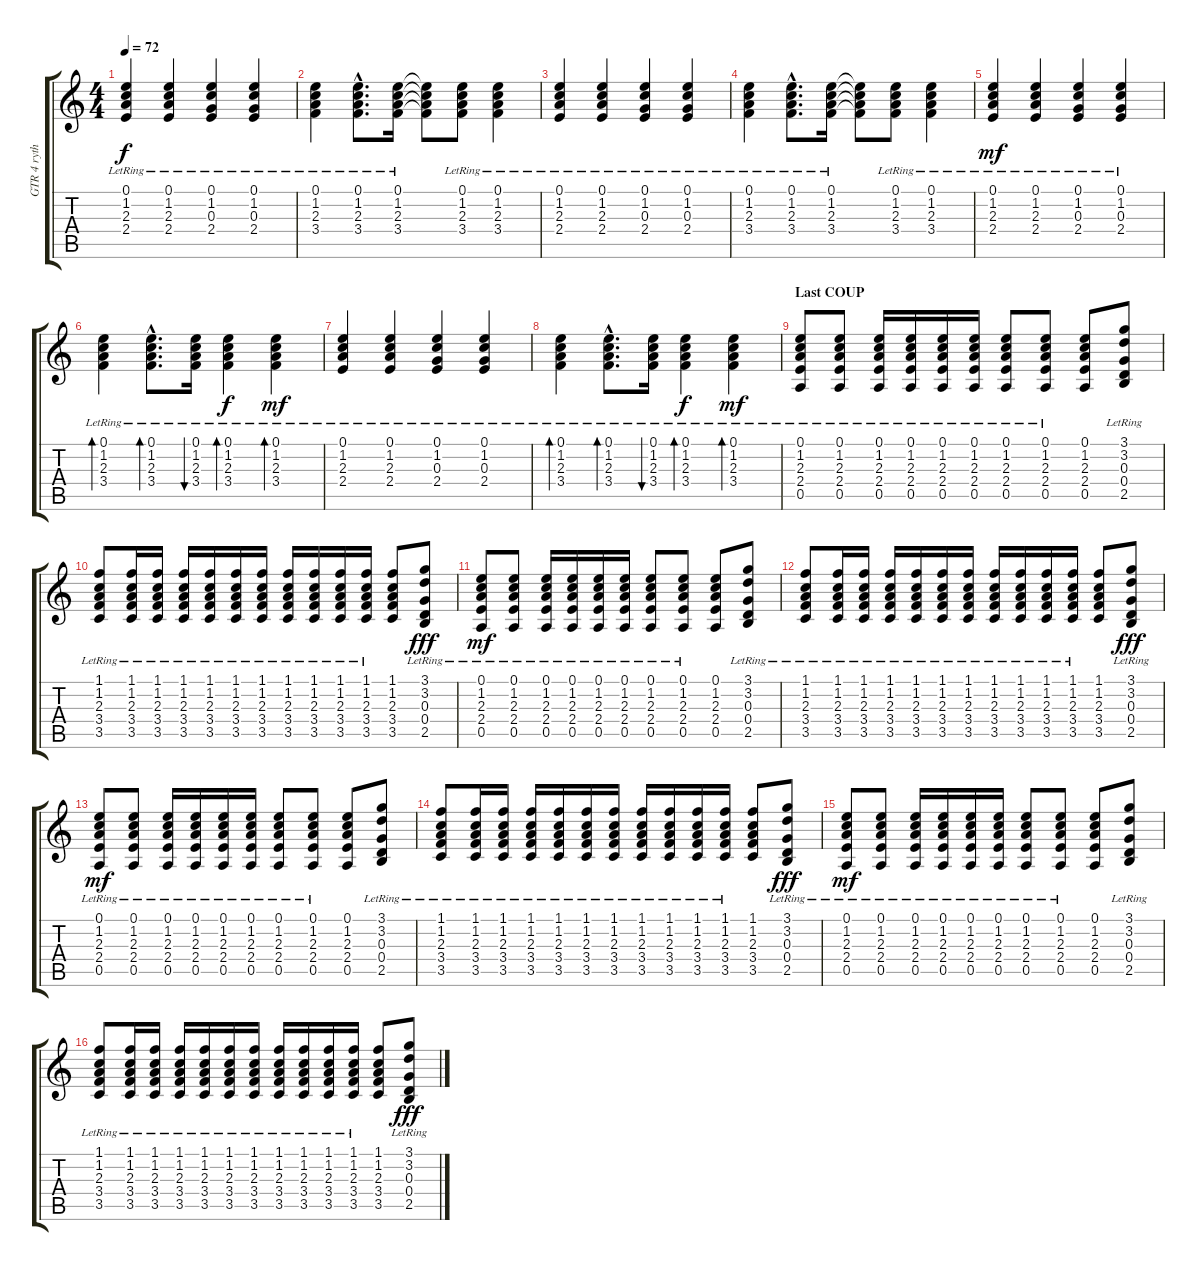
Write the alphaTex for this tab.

\track ("GTR 4 rythm acoust." "GTR 4 ryth") {instrument acousticguitarsteel}
\staff {score tabs}
\tuning (E4 B3 G3 D3 A2 E2) {hide}
\ts (4 4)
\tempo 72
\clef g2
\ks c
(0.1{lr} 1.2{lr} 2.3{lr} 2.4{lr}).4{dy f} (0.1{lr} 1.2{lr} 2.3{lr} 2.4{lr}).4 (0.1{lr} 1.2{lr} 0.3{lr} 2.4{lr}).4 (0.1{lr} 1.2{lr} 0.3{lr} 2.4{lr}).4 |
(0.1{lr} 1.2{lr} 2.3{lr} 3.4{lr}).4 (0.1{hac lr} 1.2{hac lr} 2.3{hac lr} 3.4{hac lr}).8{d} (0.1{lr} 1.2{lr} 2.3{lr} 3.4{lr}).16 (0.1{t} 1.2{t} 2.3{t} 3.4{t}).8 (0.1{lr} 1.2{lr} 2.3{lr} 3.4{lr}).8 (0.1{lr} 1.2{lr} 2.3{lr} 3.4{lr}).4 |
(0.1{lr} 1.2{lr} 2.3{lr} 2.4{lr}).4 (0.1{lr} 1.2{lr} 2.3{lr} 2.4{lr}).4 (0.1{lr} 1.2{lr} 0.3{lr} 2.4{lr}).4 (0.1{lr} 1.2{lr} 0.3{lr} 2.4{lr}).4 |
(0.1{lr} 1.2{lr} 2.3{lr} 3.4{lr}).4 (0.1{hac lr} 1.2{hac lr} 2.3{hac lr} 3.4{hac lr}).8{d} (0.1{lr} 1.2{lr} 2.3{lr} 3.4{lr}).16 (0.1{t} 1.2{t} 2.3{t} 3.4{t}).8 (0.1{lr} 1.2{lr} 2.3{lr} 3.4{lr}).8 (0.1{lr} 1.2{lr} 2.3{lr} 3.4{lr}).4 |
(0.1{lr} 1.2{lr} 2.3{lr} 2.4{lr}).4{dy mf} (0.1{lr} 1.2{lr} 2.3{lr} 2.4{lr}).4 (0.1{lr} 1.2{lr} 0.3{lr} 2.4{lr}).4 (0.1{lr} 1.2{lr} 0.3{lr} 2.4{lr}).4 |
(0.1{lr} 1.2{lr} 2.3{lr} 3.4{lr}).4{bd 120} (0.1{hac lr} 1.2{hac lr} 2.3{hac lr} 3.4{hac lr}).8{d bd 120} (0.1{lr} 1.2{lr} 2.3{lr} 3.4{lr}).16{bu 120} (0.1{lr} 1.2{lr} 2.3{lr} 3.4{lr}).4{bd 120 dy f} (0.1{lr} 1.2{lr} 2.3{lr} 3.4{lr}).4{bd 120 dy mf} |
(0.1{lr} 1.2{lr} 2.3{lr} 2.4{lr}).4 (0.1{lr} 1.2{lr} 2.3{lr} 2.4{lr}).4 (0.1{lr} 1.2{lr} 0.3{lr} 2.4{lr}).4 (0.1{lr} 1.2{lr} 0.3{lr} 2.4{lr}).4 |
(0.1{lr} 1.2{lr} 2.3{lr} 3.4{lr}).4{bd 120} (0.1{hac lr} 1.2{hac lr} 2.3{hac lr} 3.4{hac lr}).8{d bd 120} (0.1{lr} 1.2{lr} 2.3{lr} 3.4{lr}).16{bu 120} (0.1{lr} 1.2{lr} 2.3{lr} 3.4{lr}).4{bd 120 dy f} (0.1{lr} 1.2{lr} 2.3{lr} 3.4{lr}).4{bd 120 dy mf} |
\section ("" "Last COUP")
(0.1{lr} 1.2{lr} 2.3{lr} 2.4{lr} 0.5{lr}).8 (0.1{lr} 1.2{lr} 2.3{lr} 2.4{lr} 0.5{lr}).8 (0.1{lr} 1.2{lr} 2.3{lr} 2.4{lr} 0.5{lr}).16 (0.1{lr} 1.2{lr} 2.3{lr} 2.4{lr} 0.5{lr}).16 (0.1{lr} 1.2{lr} 2.3{lr} 2.4{lr} 0.5{lr}).16 (0.1{lr} 1.2{lr} 2.3{lr} 2.4{lr} 0.5{lr}).16 (0.1{lr} 1.2{lr} 2.3{lr} 2.4{lr} 0.5{lr}).8 (0.1{lr} 1.2{lr} 2.3{lr} 2.4{lr} 0.5{lr}).8 (0.1 1.2 2.3 2.4 0.5).8 (3.1{lr} 3.2{lr} 0.3{lr} 0.4{lr} 2.5{lr}).8 |
(1.1{lr} 1.2{lr} 2.3{lr} 3.4{lr} 3.5{lr}).8 (1.1{lr} 1.2{lr} 2.3{lr} 3.4{lr} 3.5{lr}).16 (1.1{lr} 1.2{lr} 2.3{lr} 3.4{lr} 3.5{lr}).16 (1.1{lr} 1.2{lr} 2.3{lr} 3.4{lr} 3.5{lr}).16 (1.1{lr} 1.2{lr} 2.3{lr} 3.4{lr} 3.5{lr}).16 (1.1{lr} 1.2{lr} 2.3{lr} 3.4{lr} 3.5{lr}).16 (1.1{lr} 1.2{lr} 2.3{lr} 3.4{lr} 3.5{lr}).16 (1.1{lr} 1.2{lr} 2.3{lr} 3.4{lr} 3.5{lr}).16 (1.1{lr} 1.2{lr} 2.3{lr} 3.4{lr} 3.5{lr}).16 (1.1{lr} 1.2{lr} 2.3{lr} 3.4{lr} 3.5{lr}).16 (1.1{lr} 1.2{lr} 2.3{lr} 3.4{lr} 3.5{lr}).16 (1.1 1.2 2.3 3.4 3.5).8 (3.1{lr} 3.2{lr} 0.3{lr} 0.4{lr} 2.5{lr}).8{dy fff} |
(0.1{lr} 1.2{lr} 2.3{lr} 2.4{lr} 0.5{lr}).8{dy mf} (0.1{lr} 1.2{lr} 2.3{lr} 2.4{lr} 0.5{lr}).8 (0.1{lr} 1.2{lr} 2.3{lr} 2.4{lr} 0.5{lr}).16 (0.1{lr} 1.2{lr} 2.3{lr} 2.4{lr} 0.5{lr}).16 (0.1{lr} 1.2{lr} 2.3{lr} 2.4{lr} 0.5{lr}).16 (0.1{lr} 1.2{lr} 2.3{lr} 2.4{lr} 0.5{lr}).16 (0.1{lr} 1.2{lr} 2.3{lr} 2.4{lr} 0.5{lr}).8 (0.1{lr} 1.2{lr} 2.3{lr} 2.4{lr} 0.5{lr}).8 (0.1 1.2 2.3 2.4 0.5).8 (3.1{lr} 3.2{lr} 0.3{lr} 0.4{lr} 2.5{lr}).8 |
(1.1{lr} 1.2{lr} 2.3{lr} 3.4{lr} 3.5{lr}).8 (1.1{lr} 1.2{lr} 2.3{lr} 3.4{lr} 3.5{lr}).16 (1.1{lr} 1.2{lr} 2.3{lr} 3.4{lr} 3.5{lr}).16 (1.1{lr} 1.2{lr} 2.3{lr} 3.4{lr} 3.5{lr}).16 (1.1{lr} 1.2{lr} 2.3{lr} 3.4{lr} 3.5{lr}).16 (1.1{lr} 1.2{lr} 2.3{lr} 3.4{lr} 3.5{lr}).16 (1.1{lr} 1.2{lr} 2.3{lr} 3.4{lr} 3.5{lr}).16 (1.1{lr} 1.2{lr} 2.3{lr} 3.4{lr} 3.5{lr}).16 (1.1{lr} 1.2{lr} 2.3{lr} 3.4{lr} 3.5{lr}).16 (1.1{lr} 1.2{lr} 2.3{lr} 3.4{lr} 3.5{lr}).16 (1.1{lr} 1.2{lr} 2.3{lr} 3.4{lr} 3.5{lr}).16 (1.1 1.2 2.3 3.4 3.5).8 (3.1{lr} 3.2{lr} 0.3{lr} 0.4{lr} 2.5{lr}).8{dy fff} |
(0.1{lr} 1.2{lr} 2.3{lr} 2.4{lr} 0.5{lr}).8{dy mf} (0.1{lr} 1.2{lr} 2.3{lr} 2.4{lr} 0.5{lr}).8 (0.1{lr} 1.2{lr} 2.3{lr} 2.4{lr} 0.5{lr}).16 (0.1{lr} 1.2{lr} 2.3{lr} 2.4{lr} 0.5{lr}).16 (0.1{lr} 1.2{lr} 2.3{lr} 2.4{lr} 0.5{lr}).16 (0.1{lr} 1.2{lr} 2.3{lr} 2.4{lr} 0.5{lr}).16 (0.1{lr} 1.2{lr} 2.3{lr} 2.4{lr} 0.5{lr}).8 (0.1{lr} 1.2{lr} 2.3{lr} 2.4{lr} 0.5{lr}).8 (0.1 1.2 2.3 2.4 0.5).8 (3.1{lr} 3.2{lr} 0.3{lr} 0.4{lr} 2.5{lr}).8 |
(1.1{lr} 1.2{lr} 2.3{lr} 3.4{lr} 3.5{lr}).8 (1.1{lr} 1.2{lr} 2.3{lr} 3.4{lr} 3.5{lr}).16 (1.1{lr} 1.2{lr} 2.3{lr} 3.4{lr} 3.5{lr}).16 (1.1{lr} 1.2{lr} 2.3{lr} 3.4{lr} 3.5{lr}).16 (1.1{lr} 1.2{lr} 2.3{lr} 3.4{lr} 3.5{lr}).16 (1.1{lr} 1.2{lr} 2.3{lr} 3.4{lr} 3.5{lr}).16 (1.1{lr} 1.2{lr} 2.3{lr} 3.4{lr} 3.5{lr}).16 (1.1{lr} 1.2{lr} 2.3{lr} 3.4{lr} 3.5{lr}).16 (1.1{lr} 1.2{lr} 2.3{lr} 3.4{lr} 3.5{lr}).16 (1.1{lr} 1.2{lr} 2.3{lr} 3.4{lr} 3.5{lr}).16 (1.1{lr} 1.2{lr} 2.3{lr} 3.4{lr} 3.5{lr}).16 (1.1 1.2 2.3 3.4 3.5).8 (3.1{lr} 3.2{lr} 0.3{lr} 0.4{lr} 2.5{lr}).8{dy fff} |
(0.1{lr} 1.2{lr} 2.3{lr} 2.4{lr} 0.5{lr}).8{dy mf} (0.1{lr} 1.2{lr} 2.3{lr} 2.4{lr} 0.5{lr}).8 (0.1{lr} 1.2{lr} 2.3{lr} 2.4{lr} 0.5{lr}).16 (0.1{lr} 1.2{lr} 2.3{lr} 2.4{lr} 0.5{lr}).16 (0.1{lr} 1.2{lr} 2.3{lr} 2.4{lr} 0.5{lr}).16 (0.1{lr} 1.2{lr} 2.3{lr} 2.4{lr} 0.5{lr}).16 (0.1{lr} 1.2{lr} 2.3{lr} 2.4{lr} 0.5{lr}).8 (0.1{lr} 1.2{lr} 2.3{lr} 2.4{lr} 0.5{lr}).8 (0.1 1.2 2.3 2.4 0.5).8 (3.1{lr} 3.2{lr} 0.3{lr} 0.4{lr} 2.5{lr}).8 |
(1.1{lr} 1.2{lr} 2.3{lr} 3.4{lr} 3.5{lr}).8 (1.1{lr} 1.2{lr} 2.3{lr} 3.4{lr} 3.5{lr}).16 (1.1{lr} 1.2{lr} 2.3{lr} 3.4{lr} 3.5{lr}).16 (1.1{lr} 1.2{lr} 2.3{lr} 3.4{lr} 3.5{lr}).16 (1.1{lr} 1.2{lr} 2.3{lr} 3.4{lr} 3.5{lr}).16 (1.1{lr} 1.2{lr} 2.3{lr} 3.4{lr} 3.5{lr}).16 (1.1{lr} 1.2{lr} 2.3{lr} 3.4{lr} 3.5{lr}).16 (1.1{lr} 1.2{lr} 2.3{lr} 3.4{lr} 3.5{lr}).16 (1.1{lr} 1.2{lr} 2.3{lr} 3.4{lr} 3.5{lr}).16 (1.1{lr} 1.2{lr} 2.3{lr} 3.4{lr} 3.5{lr}).16 (1.1{lr} 1.2{lr} 2.3{lr} 3.4{lr} 3.5{lr}).16 (1.1 1.2 2.3 3.4 3.5).8 (3.1{lr} 3.2{lr} 0.3{lr} 0.4{lr} 2.5{lr}).8{dy fff}
